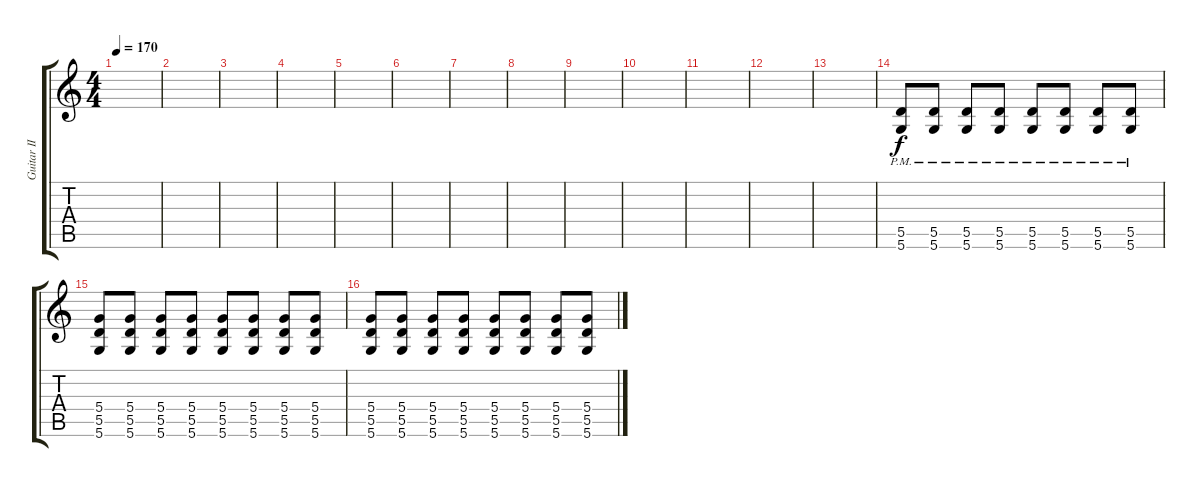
\track ("Guitar II" "Guitar II") {instrument distortionguitar}
\staff {score tabs}
\tuning (E4 B3 G3 D3 A2 D2) {hide}
\ts (4 4)
\tempo 170
\clef g2
\ks c
|
|
|
|
|
|
|
|
|
|
|
|
|
(5.5 5.6{pm}).8{volume 13} (5.5 5.6{pm}).8 (5.5 5.6{pm}).8 (5.5 5.6{pm}).8 (5.5 5.6{pm}).8 (5.5 5.6{pm}).8 (5.5 5.6{pm}).8 (5.5 5.6{pm}).8 |
(5.4 5.5 5.6).8{volume 13} (5.4 5.5 5.6).8 (5.4 5.5 5.6).8 (5.4 5.5 5.6).8 (5.4 5.5 5.6).8 (5.4 5.5 5.6).8 (5.4 5.5 5.6).8 (5.4 5.5 5.6).8 |
(5.4 5.5 5.6).8 (5.4 5.5 5.6).8 (5.4 5.5 5.6).8 (5.4 5.5 5.6).8 (5.4 5.5 5.6).8 (5.4 5.5 5.6).8 (5.4 5.5 5.6).8 (5.4 5.5 5.6).8
